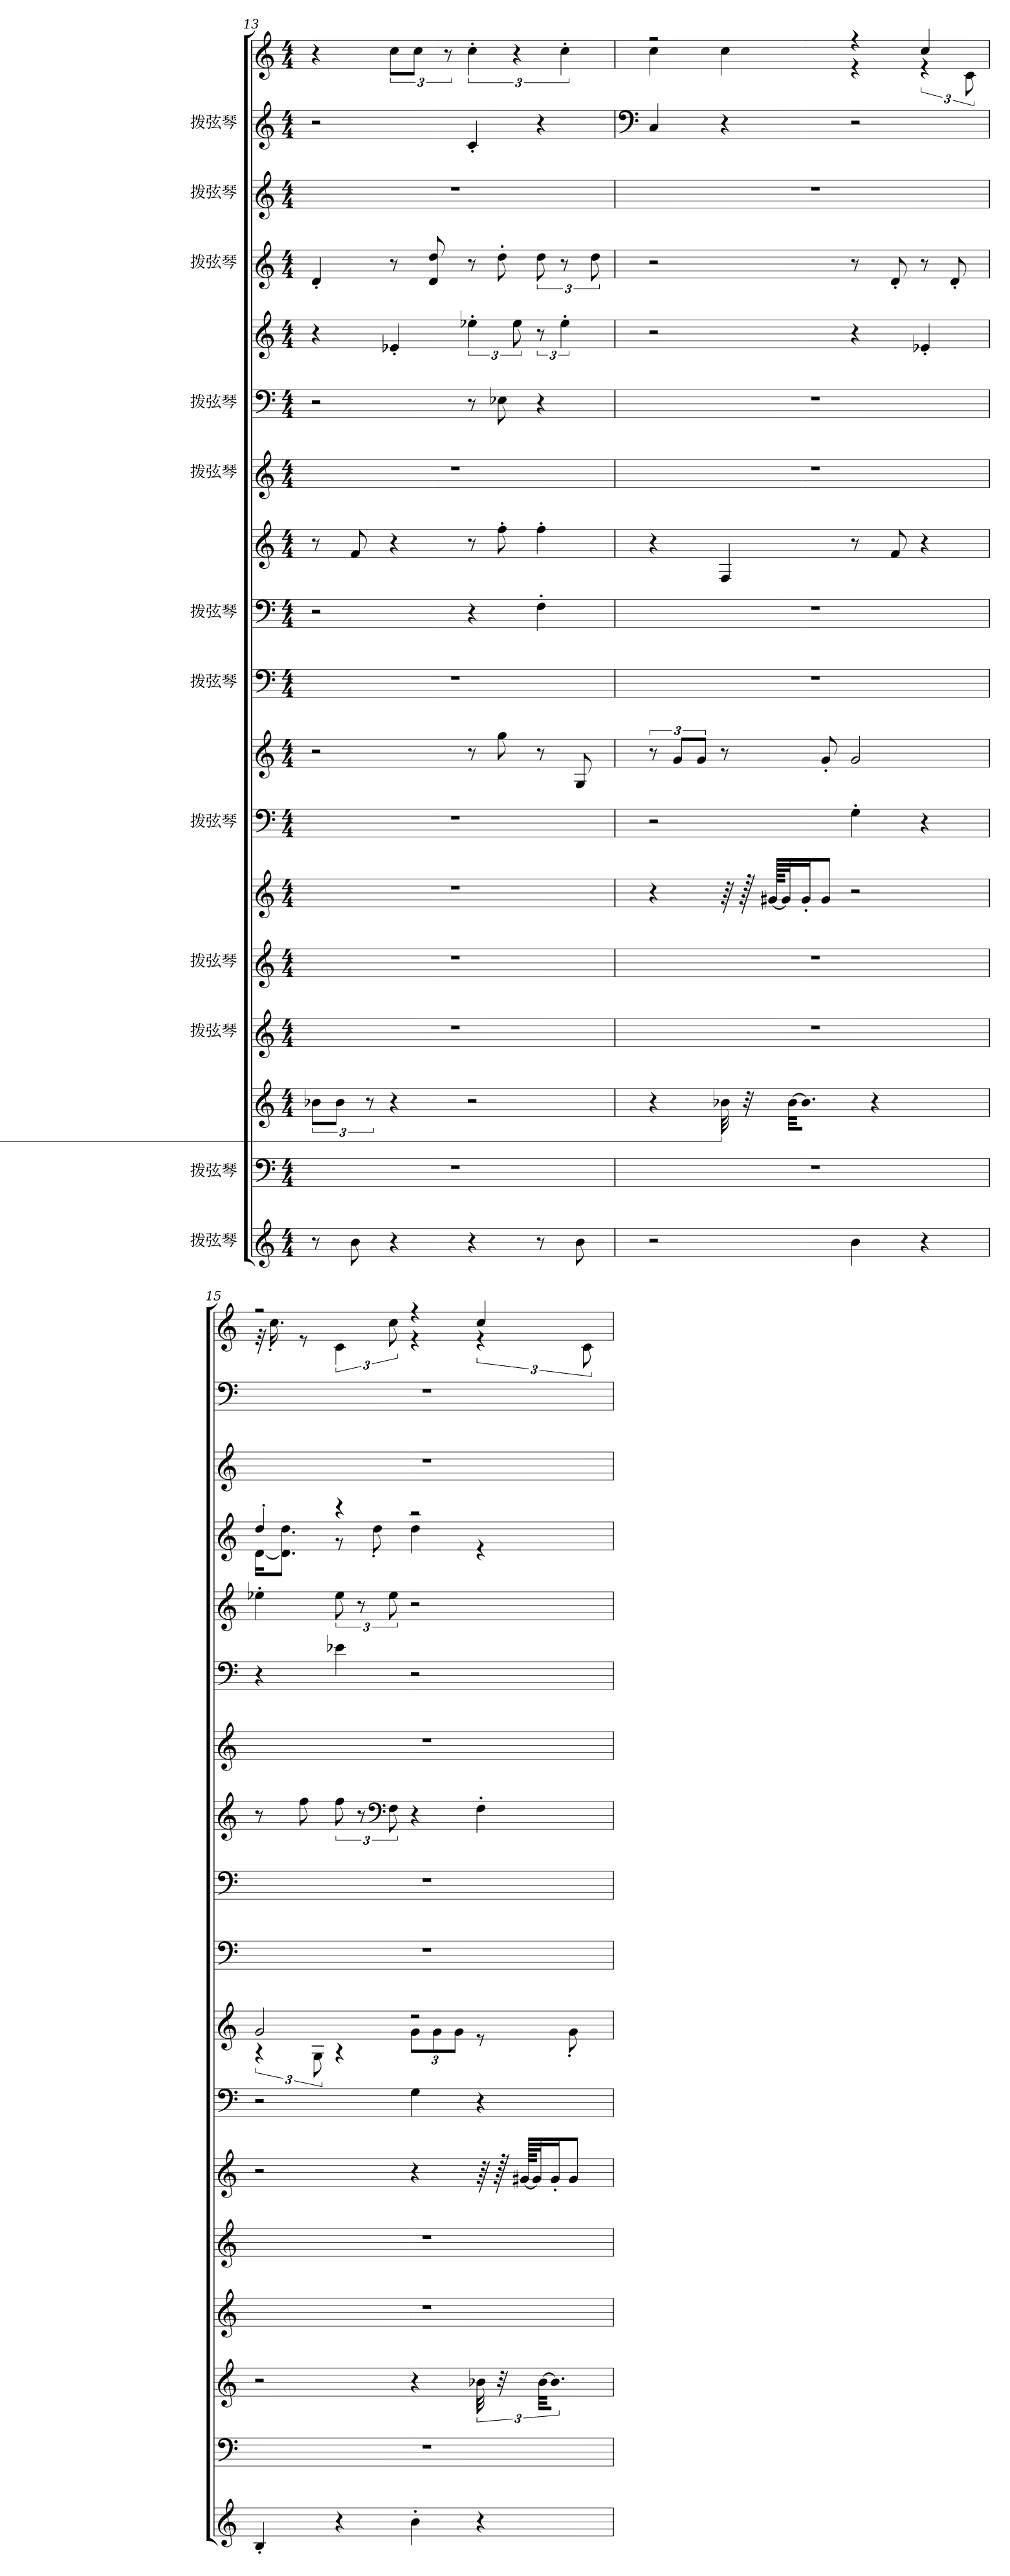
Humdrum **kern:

**kern	**kern	**kern	**kern	**kern	**kern	**kern	**kern	**kern	**kern	**kern	**kern	**kern	**kern	**kern	**kern	**kern	**kern
*part12	*part11	*part11	*part10	*part9	*part9	*part8	*part8	*part7	*part6	*part6	*part5	*part4	*part4	*part3	*part2	*part1	*part1
*staff18	*staff17	*staff16	*staff15	*staff14	*staff13	*staff12	*staff11	*staff10	*staff9	*staff8	*staff7	*staff6	*staff5	*staff4	*staff3	*staff2	*staff1
*I"拨弦琴	*I"拨弦琴	*	*I"拨弦琴	*I"拨弦琴	*	*I"拨弦琴	*	*I"拨弦琴	*I"拨弦琴	*	*I"拨弦琴	*I"拨弦琴	*	*I"拨弦琴	*I"拨弦琴	*I"拨弦琴	*
*clefG2	*clefF4	*clefG2	*clefG2	*clefG2	*clefG2	*clefF4	*clefG2	*clefF4	*clefF4	*clefG2	*clefG2	*clefF4	*clefG2	*clefG2	*clefG2	*clefG2	*clefG2
*k[]	*k[]	*k[]	*k[]	*k[]	*k[]	*k[]	*k[]	*k[]	*k[]	*k[]	*k[]	*k[]	*k[]	*k[]	*k[]	*k[]	*k[]
*M4/4	*M4/4	*M4/4	*M4/4	*M4/4	*M4/4	*M4/4	*M4/4	*M4/4	*M4/4	*M4/4	*M4/4	*M4/4	*M4/4	*M4/4	*M4/4	*M4/4	*M4/4
=13	=13	=13	=13	=13	=13	=13	=13	=13	=13	=13	=13	=13	=13	=13	=13	=13	=13
8r	1r	12b-X\L	1r	1r	1r	1r	2r	1r	2r	8r	1r	2r	4r	4d'/	1r	2r	4r
.	.	12b-\J	.	.	.	.	.	.	.	.	.	.	.	.	.	.	.
8b\	.	.	.	.	.	.	.	.	.	8f/	.	.	.	.	.	.	.
.	.	12r	.	.	.	.	.	.	.	.	.	.	.	.	.	.	.
4r	.	4r	.	.	.	.	.	.	.	4r	.	.	4e-X'/	8r	.	.	12cc\L
.	.	.	.	.	.	.	.	.	.	.	.	.	.	.	.	.	12cc\J
.	.	.	.	.	.	.	.	.	.	.	.	.	.	8d/ 8dd/	.	.	.
.	.	.	.	.	.	.	.	.	.	.	.	.	.	.	.	.	12r
4r	.	2r	.	.	.	.	8r	.	4r	8r	.	8r	6ee-X'\	8r	.	4c'/	6cc'\
.	.	.	.	.	.	.	8gg\	.	.	8ff'\	.	8E-X\	.	8dd'\	.	.	.
.	.	.	.	.	.	.	.	.	.	.	.	.	12ee-\	.	.	.	6r
8r	.	.	.	.	.	.	8r	.	4F'\	4ff'\	.	4r	12r	12dd\	.	4r	.
.	.	.	.	.	.	.	.	.	.	.	.	.	6ee-'\	12r	.	.	6cc'\
8b\	.	.	.	.	.	.	8G/	.	.	.	.	.	.	.	.	.	.
.	.	.	.	.	.	.	.	.	.	.	.	.	.	12dd\	.	.	.
!!LO:PB:g=z
=14	=14	=14	=14	=14	=14	=14	=14	=14	=14	=14	=14	=14	=14	=14	=14	=14	=14
*	*	*	*	*	*	*	*	*	*	*	*	*	*	*	*	*clefF4	*
*	*	*	*	*	*	*	*	*	*	*	*	*	*	*	*	*	*^
2r	1r	4r	1r	1r	4r	2r	12r	1r	1r	4r	1r	1r	2r	2r	1r	4C/	2r	4cc\
.	.	.	.	.	.	.	12g/L	.	.	.	.	.	.	.	.	.	.	.
.	.	.	.	.	.	.	12g/J	.	.	.	.	.	.	.	.	.	.	.
.	.	48b-X\	.	.	64r	.	8r	.	.	4F/	.	.	.	.	.	4r	.	4cc\
.	.	.	.	.	128r	.	.	.	.	.	.	.	.	.	.	.	.	.
.	.	48r	.	.	.	.	.	.	.	.	.	.	.	.	.	.	.	.
.	.	.	.	.	[128g#X/KKLLL	.	.	.	.	.	.	.	.	.	.	.	.	.
.	.	.	.	.	32g#/J]	.	.	.	.	.	.	.	.	.	.	.	.	.
.	.	[48b-\KKL	.	.	.	.	.	.	.	.	.	.	.	.	.	.	.	.
.	.	8.b-\J]	.	.	16g#'/J	.	.	.	.	.	.	.	.	.	.	.	.	.
.	.	.	.	.	8g#/J	.	8g'/	.	.	.	.	.	.	.	.	.	.	.
4b\	.	2r	.	.	2r	4G'\	2g/	.	.	8r	.	.	4r	8r	.	2r	4r	4r
.	.	.	.	.	.	.	.	.	.	8f/	.	.	.	8d'/	.	.	.	.
4r	.	.	.	.	.	4r	.	.	.	4r	.	.	4e-X'/	8r	.	.	4cc/	6r
.	.	.	.	.	.	.	.	.	.	.	.	.	.	8d'/	.	.	.	.
.	.	.	.	.	.	.	.	.	.	.	.	.	.	.	.	.	.	12c\
=15	=15	=15	=15	=15	=15	=15	=15	=15	=15	=15	=15	=15	=15	=15	=15	=15	=15	=15
*	*	*	*	*	*	*	*^	*	*	*	*	*	*	*^	*	*	*	*
4B'/	1r	2r	1r	1r	2r	2r	2g/	6r	1r	1r	8r	1r	4r	4ee-X'\	4dd'/	[16d\KL	1r	1r	2r	32r
.	.	.	.	.	.	.	.	.	.	.	.	.	.	.	.	.	.	.	.	16.cc'\
.	.	.	.	.	.	.	.	.	.	.	.	.	.	.	.	8.d\] 8.dd\J	.	.	.	.
.	.	.	.	.	.	.	.	.	.	.	8ff\	.	.	.	.	.	.	.	.	8r
.	.	.	.	.	.	.	.	12G\	.	.	.	.	.	.	.	.	.	.	.	.
4r	.	.	.	.	.	.	.	4r	.	.	12ff\	.	4e-X\	12ee-\	4r	8r	.	.	.	6c\
.	.	.	.	.	.	.	.	.	.	.	12r	.	.	12r	.	.	.	.	.	.
.	.	.	.	.	.	.	.	.	.	.	.	.	.	.	.	8dd'\	.	.	.	.
*	*	*	*	*	*	*	*	*	*	*	*clefF4	*	*	*	*	*	*	*	*	*
.	.	.	.	.	.	.	.	.	.	.	12F\	.	.	12ee-\	.	.	.	.	.	12cc\
*	*	*	*	*	*	*	*	*Xbrackettup	*	*	*	*	*	*	*	*	*	*	*	*
4b'\	.	4r	.	.	4r	4G\	2r	12g\L	.	.	4r	.	2r	2r	2r	4dd\	.	.	4r	4r
.	.	.	.	.	.	.	.	12g\	.	.	.	.	.	.	.	.	.	.	.	.
.	.	.	.	.	.	.	.	12g\J	.	.	.	.	.	.	.	.	.	.	.	.
4r	.	48b-X\	.	.	64r	4r	.	8r	.	.	4F'\	.	.	.	.	4r	.	.	4cc/	6r
.	.	.	.	.	128r	.	.	.	.	.	.	.	.	.	.	.	.	.	.	.
.	.	48r	.	.	.	.	.	.	.	.	.	.	.	.	.	.	.	.	.	.
.	.	.	.	.	[128g#X/KKLLL	.	.	.	.	.	.	.	.	.	.	.	.	.	.	.
.	.	.	.	.	32g#/J]	.	.	.	.	.	.	.	.	.	.	.	.	.	.	.
.	.	[48b-\KKL	.	.	.	.	.	.	.	.	.	.	.	.	.	.	.	.	.	.
.	.	8.b-\J]	.	.	16g#'/J	.	.	.	.	.	.	.	.	.	.	.	.	.	.	.
.	.	.	.	.	8g#/J	.	.	8g'\	.	.	.	.	.	.	.	.	.	.	.	.
.	.	.	.	.	.	.	.	.	.	.	.	.	.	.	.	.	.	.	.	12c\
*	*	*	*	*	*	*	*v	*v	*	*	*	*	*	*	*v	*v	*	*	*v	*v
=	=	=	=	=	=	=	=	=	=	=	=	=	=	=	=	=	=
*-	*-	*-	*-	*-	*-	*-	*-	*-	*-	*-	*-	*-	*-	*-	*-	*-	*-
